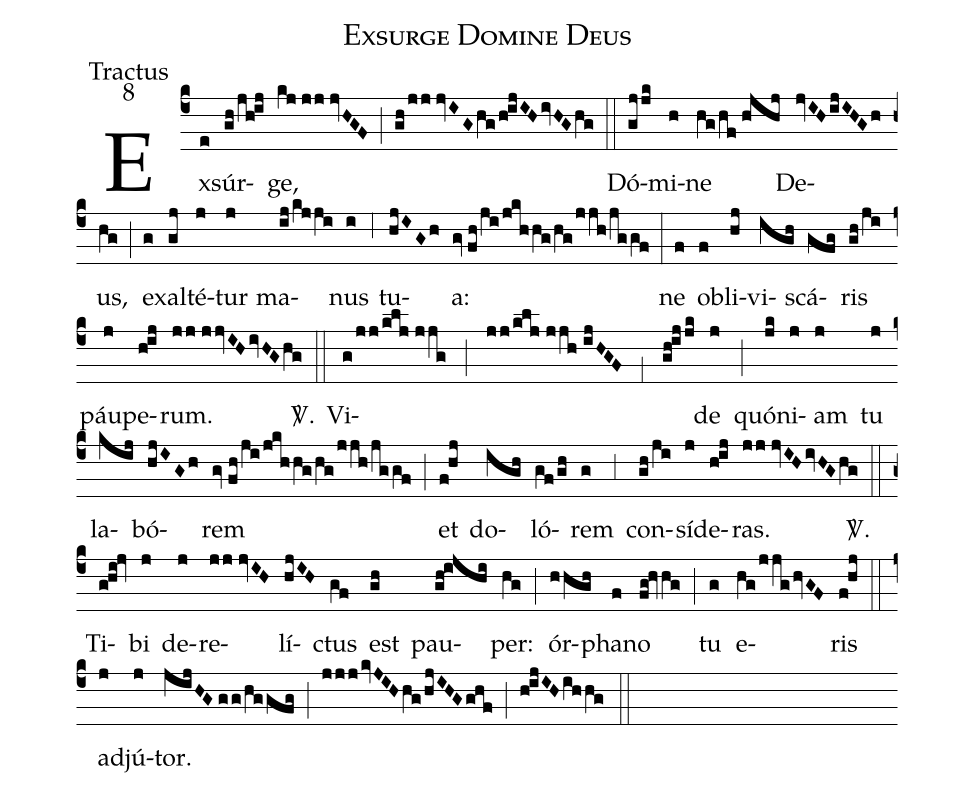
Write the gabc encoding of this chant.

name:Exsurge Domine Deus;
office-part:Tractus;
mode:8;
%%
(c4) Ex(e)súr(gh/jh!ij)ge,(kj//jj//jvHGF) (;) (gh/jj//jvIG/hg/h!ijIH/ivHG/hg) (::) Dó(gjjk)mi(h)ne(hg/hf//hjhj) De(jvIH/ijIHGh)us,(hg) (;) ex(g)al(gj)té(j)tur(j) ma(ij/kjji)nus(i) (;6) tu(hjIGh)a:(gv//fh/ji/jkhhg/hg/jjh/jggf) (:) ne(f) o(f)bli(hj)vi(igh)scá(gfg)ris(gh/ji) páu(j)pe(h!ij)rum.(jj//jjvIH/ivHG/hg) <sp>V/</sp>.(::) Vi(g/jj/klj//jjg;jj/klj//jjh//ijHGF;1gh!ijjk)de(j) (;) quó(jk)ni(j)am(j) tu(j) la(kij)bó(hjIGh)rem(gv//fh/ji/jkhhg/hg/jjh/jggf) (;) et(f!hj) do(igh)ló(gf/gh)rem(g) (;3) con(gh/ji)sí(j)de(h!ij)ras.(jj//jvIH/ivHG/hg) <sp>V/</sp>.(::) Ti(g!hi!jv)bi(j) de(j)re(jj//jvIH)lí(hjIH)ctus(gf) est(gh) pau(gh!ijhi)per:(hg) (;) ór(hhgh)pha(f)no(fg!hvhg) (;) tu(g) e(hg/jjg/hvGF)ris(f!hj) (::) ad(j)jú(j)tor.(jijHG//gg/hggfg) (;) (jjj/kvJIH/hg/hjIHG/ghf) (;) (h!ijIH/ihhg) (::)
